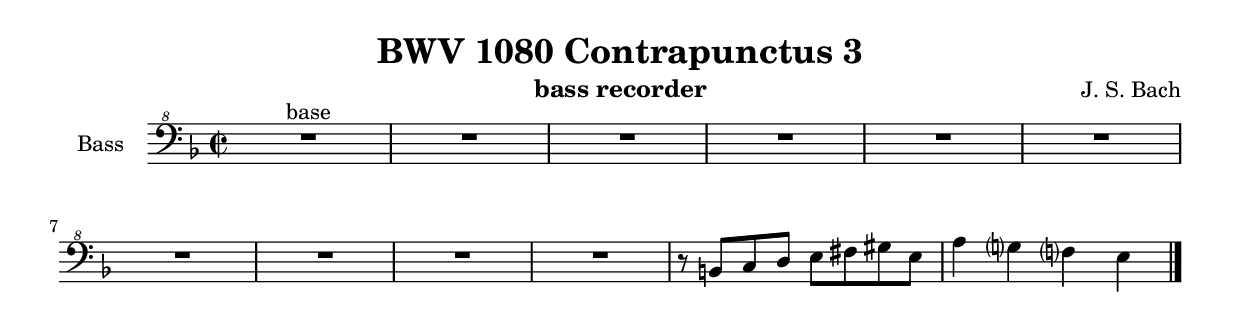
\version "2.21.2"
\version "2.21.2"

base=\new Voice { \relative c'{
  \set Staff.instrumentName=#"Bass"
  \set Staff.midiInstrument = #"recorder"
  \time 2/2
  \key d \minor
  \clef "bass^8"


%\set Score.skipTypesetting = ##t
  %%0
  R1*10^"base"|r8 b c d e fis gis e|a4 g? f? e|
\set Score.skipTypesetting = ##f
\bar "|." }}   %*********************************



 #(set-global-staff-size 19)

\book {
  \header{
    title="BWV 1080 Contrapunctus 3"
    composer="J. S. Bach"
    instrument="bass recorder"
  }


  \paper {
    oddHeaderMarkup = \markup \fill-line
    { 
      \on-the-fly #not-first-page \fromproperty #'header:instrument 
      \on-the-fly #not-first-page \fromproperty #'header:title 
      \on-the-fly #print-page-number-check-first \fromproperty #'page:page-number-string     
    }
    evenHeaderMarkup = \markup \fill-line
    { 
      \on-the-fly #print-page-number-check-first \fromproperty #'page:page-number-string 
      \on-the-fly #not-first-page \fromproperty #'header:title 
      \on-the-fly #not-first-page \fromproperty #'header:instrument 
    }
  }
  
  \score {
    \new StaffGroup \keepWithTag #'base \base
    \layout { 
      \context {
        \Score
        \override SpacingSpanner #'spacing-increment = #3
      }
    }
  }
  \bookpart {
    \header {
      subtitle="aaaa"
    }
  }
}


